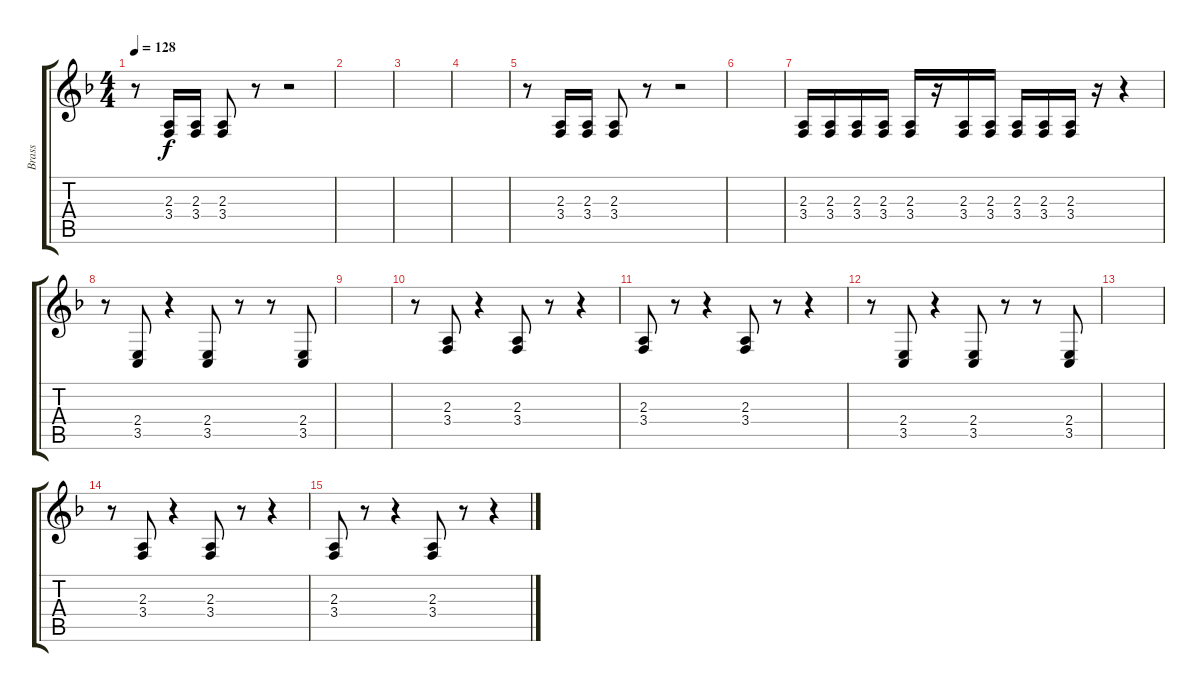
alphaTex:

\track ("Brass" "Brass") {instrument brasssection}
\staff {score tabs}
\tuning (E4 B3 G3 D3 A2 E2) {hide}
\ts (4 4)
\tempo 128
\clef g2
\ks f
r.8{dy f} (2.3 3.4).16 (2.3 3.4).16 (2.3 3.4).8 r.8 r.2 |
|
|
|
r.8 (2.3 3.4).16 (2.3 3.4).16 (2.3 3.4).8 r.8 r.2 |
|
(2.3 3.4).16 (2.3 3.4).16 (2.3 3.4).16 (2.3 3.4).16 (2.3 3.4).16 r.16 (2.3 3.4).16 (2.3 3.4).16 (2.3 3.4).16 (2.3 3.4).16 (2.3 3.4).16 r.16 r.4 |
r.8 (2.4 3.5).8 r.4 (2.4 3.5).8 r.8 r.8 (2.4 3.5).8 |
|
r.8 (2.3 3.4).8 r.4 (2.3 3.4).8 r.8 r.4 |
(2.3 3.4).8 r.8 r.4 (2.3 3.4).8 r.8 r.4 |
r.8 (2.4 3.5).8 r.4 (2.4 3.5).8 r.8 r.8 (2.4 3.5).8 |
|
r.8 (2.3 3.4).8 r.4 (2.3 3.4).8 r.8 r.4 |
(2.3 3.4).8 r.8 r.4 (2.3 3.4).8 r.8 r.4
